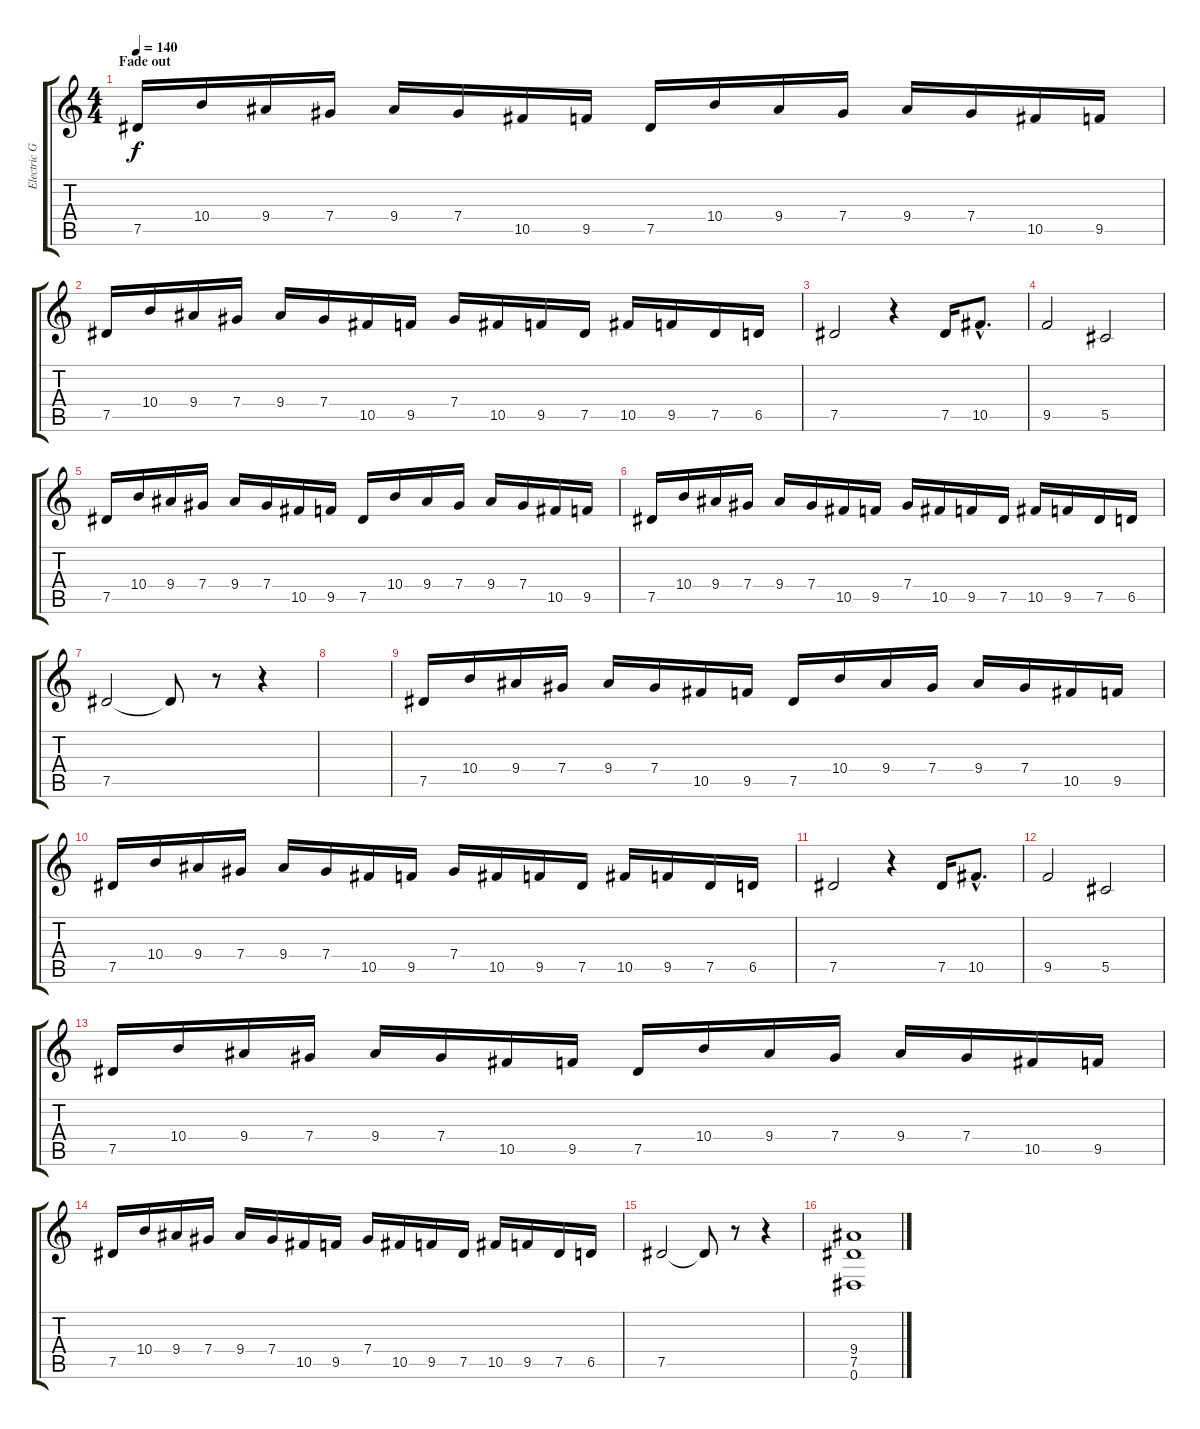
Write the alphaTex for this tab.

\track ("Electric Guitar" "Electric G") {instrument overdrivenguitar}
\staff {score tabs}
\tuning (Eb4 Bb3 Gb3 Db3 Ab2 Eb2) {hide}
\ts (4 4)
\section ("" "Fade out")
\tempo 140
\clef g2
\ks c
7.5.16{dy f} 10.4.16 9.4.16 7.4.16 9.4.16 7.4.16 10.5.16 9.5.16 7.5.16 10.4.16 9.4.16 7.4.16 9.4.16 7.4.16 10.5.16 9.5.16 |
7.5.16 10.4.16 9.4.16 7.4.16 9.4.16 7.4.16 10.5.16 9.5.16 7.4.16 10.5.16 9.5.16 7.5.16 10.5.16 9.5.16 7.5.16 6.5.16 |
7.5.2 r.4 7.5.16 10.5{hac}.8{d} |
9.5.2 5.5.2 |
7.5.16 10.4.16 9.4.16 7.4.16 9.4.16 7.4.16 10.5.16 9.5.16 7.5.16 10.4.16 9.4.16 7.4.16 9.4.16 7.4.16 10.5.16 9.5.16 |
7.5.16 10.4.16 9.4.16 7.4.16 9.4.16 7.4.16 10.5.16 9.5.16 7.4.16 10.5.16 9.5.16 7.5.16 10.5.16 9.5.16 7.5.16 6.5.16 |
7.5.2 7.5{t}.8 r.8 r.4 |
|
7.5.16 10.4.16 9.4.16 7.4.16 9.4.16 7.4.16 10.5.16 9.5.16 7.5.16 10.4.16 9.4.16 7.4.16 9.4.16 7.4.16 10.5.16 9.5.16 |
7.5.16 10.4.16 9.4.16 7.4.16 9.4.16 7.4.16 10.5.16 9.5.16 7.4.16 10.5.16 9.5.16 7.5.16 10.5.16 9.5.16 7.5.16 6.5.16 |
7.5.2 r.4 7.5.16 10.5{hac}.8{d} |
9.5.2 5.5.2 |
7.5.16 10.4.16 9.4.16 7.4.16 9.4.16 7.4.16 10.5.16 9.5.16 7.5.16 10.4.16 9.4.16 7.4.16 9.4.16 7.4.16 10.5.16 9.5.16 |
7.5.16 10.4.16 9.4.16 7.4.16 9.4.16 7.4.16 10.5.16 9.5.16 7.4.16 10.5.16 9.5.16 7.5.16 10.5.16 9.5.16 7.5.16 6.5.16 |
7.5.2 7.5{t}.8 r.8 r.4 |
(9.4 7.5 0.6).1
